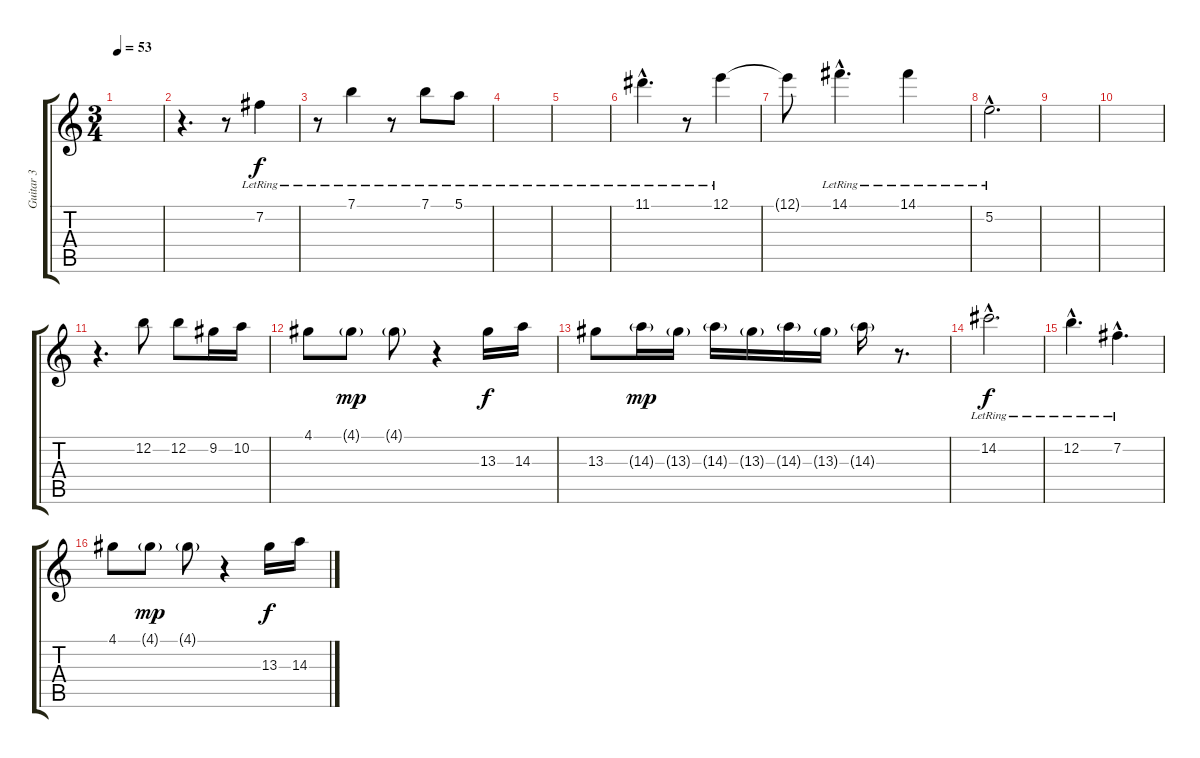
\track ("Guitar 3" "Guitar 3") {instrument electricguitarjazz}
\staff {score tabs}
\tuning (E4 B3 G3 D3 A2 E2) {hide}
\ts (3 4)
\tempo 53
\clef g2
\ks c
|
r.4{d} r.8 7.2{lr}.4 |
r.8 7.1{lr}.4 r.8 7.1{lr}.8 5.1{lr}.8 |
|
|
11.1{hac lr}.4{d} r.8 12.1{lr}.4 |
12.1{t}.8 14.1{hac lr}.4{d} 14.1{lr}.4 |
5.2{hac lr}.2{d} |
|
|
r.4{d} 12.2.8 12.2.8 9.2.16 10.2.16 |
4.1.8 4.1{g}.8{dy mp} 4.1{g}.8 r.4 13.3.16{dy f} 14.3.16 |
13.3.8 14.3{g}.16{dy mp} 13.3{g}.16 14.3{g}.16 13.3{g}.16 14.3{g}.16 13.3{g}.16 14.3{g}.16 r.8{d} |
14.2{hac lr}.2{d dy f} |
12.2{hac lr}.4{d} 7.2{hac lr}.4{d} |
4.1.8 4.1{g}.8{dy mp} 4.1{g}.8 r.4 13.3.16{dy f} 14.3.16
